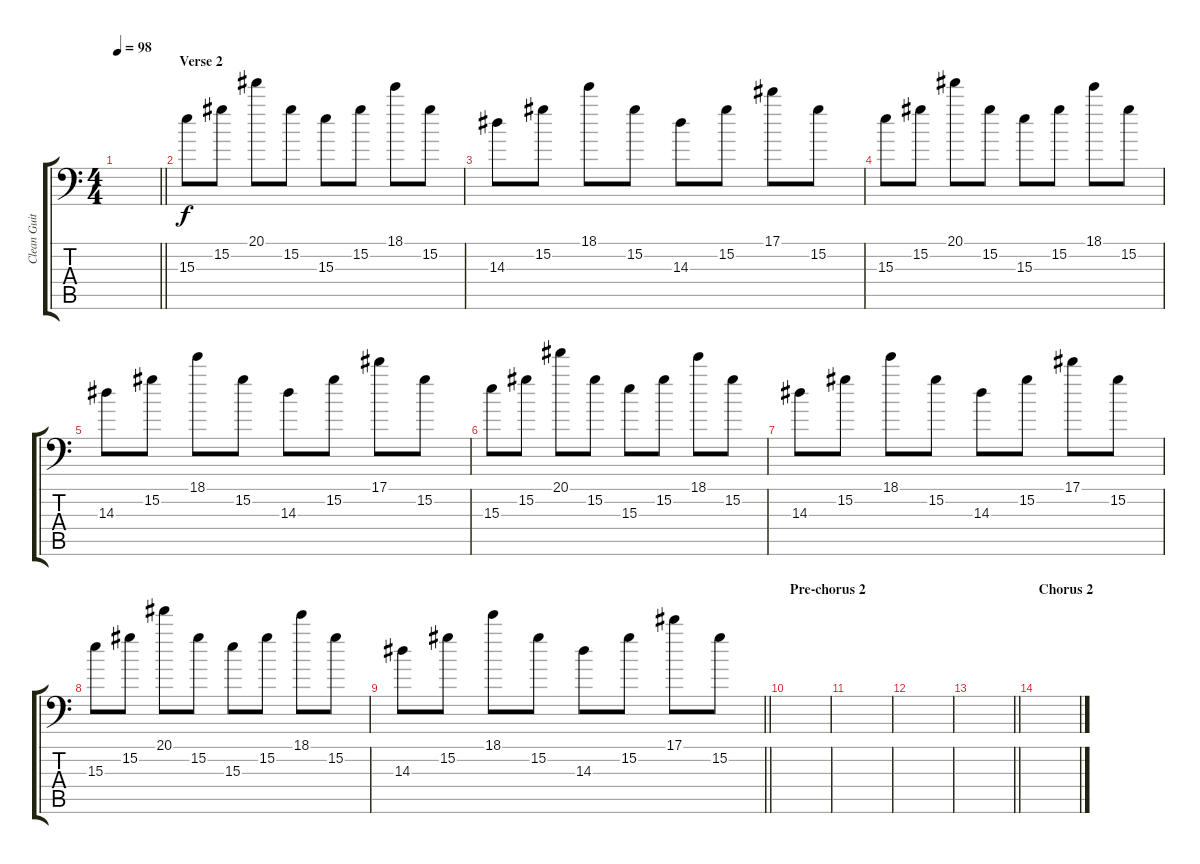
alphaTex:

\track ("Clean Guitar" "Clean Guit") {instrument electricguitarjazz}
\staff {score tabs}
\tuning (Bb3 F3 Db3 Ab2 Eb2 Ab1) {hide}
\ts (4 4)
\tempo 98
\clef f4
\barLineRight lightlight
\ks c
|
\section ("" "Verse 2")
15.3.8 15.2.8 20.1.8 15.2.8 15.3.8 15.2.8 18.1.8 15.2.8 |
14.3.8 15.2.8 18.1.8 15.2.8 14.3.8 15.2.8 17.1.8 15.2.8 |
15.3.8 15.2.8 20.1.8 15.2.8 15.3.8 15.2.8 18.1.8 15.2.8 |
14.3.8 15.2.8 18.1.8 15.2.8 14.3.8 15.2.8 17.1.8 15.2.8 |
15.3.8 15.2.8 20.1.8 15.2.8 15.3.8 15.2.8 18.1.8 15.2.8 |
14.3.8 15.2.8 18.1.8 15.2.8 14.3.8 15.2.8 17.1.8 15.2.8 |
15.3.8 15.2.8 20.1.8 15.2.8 15.3.8 15.2.8 18.1.8 15.2.8 |
\barLineRight lightlight
14.3.8 15.2.8 18.1.8 15.2.8 14.3.8 15.2.8 17.1.8 15.2.8 |
\section ("" "Pre-chorus 2")
|
|
|
\barLineRight lightlight
|
\section ("" "Chorus 2")
